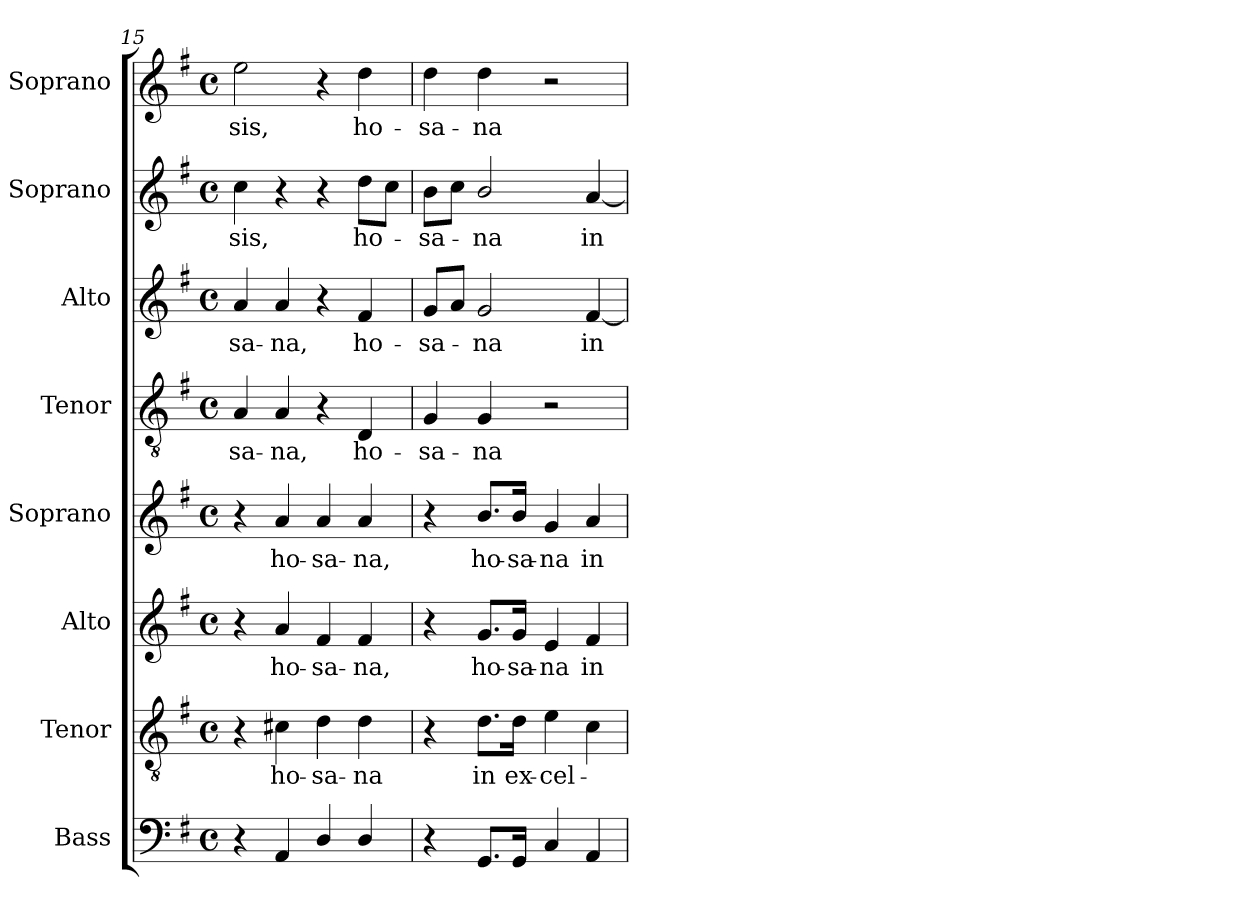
**kern	**kern	**text	**kern	**text	**kern	**text	**kern	**text	**kern	**text	**kern	**text	**kern	**text
*part8	*part7	*part7	*part6	*part6	*part5	*part5	*part4	*part4	*part3	*part3	*part2	*part2	*part1	*part1
*staff8	*staff7	*staff7	*staff6	*staff6	*staff5	*staff5	*staff4	*staff4	*staff3	*staff3	*staff2	*staff2	*staff1	*staff1
*I"Bass	*I"Tenor	*	*I"Alto	*	*I"Soprano	*	*I"Tenor	*	*I"Alto	*	*I"Soprano	*	*I"Soprano	*
*I'B.	*I'T.	*	*I'A.	*	*I'S.	*	*I'T.	*	*I'A.	*	*I'S.	*	*I'S.	*
*clefF4	*clefGv2	*	*clefG2	*	*clefG2	*	*clefGv2	*	*clefG2	*	*clefG2	*	*clefG2	*
*	*ITrd7c12	*	*	*	*	*	*ITrd7c12	*	*	*	*	*	*	*
*k[f#]	*k[f#]	*	*k[f#]	*	*k[f#]	*	*k[f#]	*	*k[f#]	*	*k[f#]	*	*k[f#]	*
*G:	*G:	*	*G:	*	*G:	*	*G:	*	*G:	*	*G:	*	*G:	*
*M4/4	*M4/4	*	*M4/4	*	*M4/4	*	*M4/4	*	*M4/4	*	*M4/4	*	*M4/4	*
*met(c)	*met(c)	*	*met(c)	*	*met(c)	*	*met(c)	*	*met(c)	*	*met(c)	*	*met(c)	*
=15	=15	=15	=15	=15	=15	=15	=15	=15	=15	=15	=15	=15	=15	=15
!	!	!	!	!	!	!	!	!LO:LY:b:color=#000000	!	!	!	!	!	!
!	!	!	!	!	!	!	!	!	!	!LO:LY:b:color=#000000	!	!	!	!
!	!	!	!	!	!	!	!	!	!	!	!	!LO:LY:b:color=#000000	!	!
!	!	!	!	!	!	!	!	!	!	!	!	!	!	!LO:LY:b:color=#000000
4r	4r	.	4r	.	4r	.	4AAi/	-sa-	4ai/	-sa-	4cci\	-sis,	2eei\	-sis,
!	!	!LO:LY:b:color=#000000	!	!	!	!	!	!	!	!	!	!	!	!
!	!	!	!	!LO:LY:b:color=#000000	!	!	!	!	!	!	!	!	!	!
!	!	!	!	!	!	!LO:LY:b:color=#000000	!	!	!	!	!	!	!	!
!	!	!	!	!	!	!	!	!LO:LY:b:color=#000000	!	!	!	!	!	!
!	!	!	!	!	!	!	!	!	!	!LO:LY:b:color=#000000	!	!	!	!
4AAi/	4C#Xi\	ho-	4ai/	ho-	4ai/	ho-	4AAi/	-na,	4ai/	-na,	4r	.	.	.
!	!	!LO:LY:b:color=#000000	!	!	!	!	!	!	!	!	!	!	!	!
!	!	!	!	!LO:LY:b:color=#000000	!	!	!	!	!	!	!	!	!	!
!	!	!	!	!	!	!LO:LY:b:color=#000000	!	!	!	!	!	!	!	!
4Di/	4Di\	-sa-	4f#i/	-sa-	4ai/	-sa-	4r	.	4r	.	4r	.	4r	.
!	!	!LO:LY:b:color=#000000	!	!	!	!	!	!	!	!	!	!	!	!
!	!	!	!	!LO:LY:b:color=#000000	!	!	!	!	!	!	!	!	!	!
!	!	!	!	!	!	!LO:LY:b:color=#000000	!	!	!	!	!	!	!	!
!	!	!	!	!	!	!	!	!LO:LY:b:color=#000000	!	!	!	!	!	!
!	!	!	!	!	!	!	!	!	!	!LO:LY:b:color=#000000	!	!	!	!
!	!	!	!	!	!	!	!	!	!	!	!	!LO:LY:b:color=#000000	!	!
!	!	!	!	!	!	!	!	!	!	!	!	!	!	!LO:LY:b:color=#000000
4Di/	4Di\	-na	4f#i/	-na,	4ai/	-na,	4DDi/	ho-	4f#i/	ho-	8ddi\L	ho-	4ddi\	ho-
.	.	.	.	.	.	.	.	.	.	.	8cci\J	.	.	.
=16	=16	=16	=16	=16	=16	=16	=16	=16	=16	=16	=16	=16	=16	=16
!	!	!	!	!	!	!	!	!LO:LY:b:color=#000000	!	!	!	!	!	!
!	!	!	!	!	!	!	!	!	!	!LO:LY:b:color=#000000	!	!	!	!
!	!	!	!	!	!	!	!	!	!	!	!	!LO:LY:b:color=#000000	!	!
!	!	!	!	!	!	!	!	!	!	!	!	!	!	!LO:LY:b:color=#000000
4r	4r	.	4r	.	4r	.	4GGi/	-sa-	8gi/L	-sa-	8bi\L	-sa-	4ddi\	-sa-
.	.	.	.	.	.	.	.	.	8ai/J	.	8cci\J	.	.	.
!	!	!LO:LY:b:color=#000000	!	!	!	!	!	!	!	!	!	!	!	!
!	!	!	!	!LO:LY:b:color=#000000	!	!	!	!	!	!	!	!	!	!
!	!	!	!	!	!	!LO:LY:b:color=#000000	!	!	!	!	!	!	!	!
!	!	!	!	!	!	!	!	!LO:LY:b:color=#000000	!	!	!	!	!	!
!	!	!	!	!	!	!	!	!	!	!LO:LY:b:color=#000000	!	!	!	!
!	!	!	!	!	!	!	!	!	!	!	!	!LO:LY:b:color=#000000	!	!
!	!	!	!	!	!	!	!	!	!	!	!	!	!	!LO:LY:b:color=#000000
8.GGi/L	8.Di\L	in	8.gi/L	ho-	8.bi/L	ho-	4GGi/	-na	2gi/	-na	2bi/	-na	4ddi\	-na
!	!	!LO:LY:b:color=#000000	!	!	!	!	!	!	!	!	!	!	!	!
!	!	!	!	!LO:LY:b:color=#000000	!	!	!	!	!	!	!	!	!	!
!	!	!	!	!	!	!LO:LY:b:color=#000000	!	!	!	!	!	!	!	!
16GGi/Jk	16Di\Jk	ex-	16gi/Jk	-sa-	16bi/Jk	-sa-	.	.	.	.	.	.	.	.
!	!	!LO:LY:b:color=#000000	!	!	!	!	!	!	!	!	!	!	!	!
!	!	!	!	!LO:LY:b:color=#000000	!	!	!	!	!	!	!	!	!	!
!	!	!	!	!	!	!LO:LY:b:color=#000000	!	!	!	!	!	!	!	!
4Ci/	4Ei\	-cel-	4ei/	-na	4gi/	-na	2r	.	.	.	.	.	2r	.
!	!	!	!	!LO:LY:b:color=#000000	!	!	!	!	!	!	!	!	!	!
!	!	!	!	!	!	!LO:LY:b:color=#000000	!	!	!	!	!	!	!	!
!	!	!	!	!	!	!	!	!	!	!LO:LY:b:color=#000000	!	!	!	!
!	!	!	!	!	!	!	!	!	!	!	!	!LO:LY:b:color=#000000	!	!
4AAi/	4Ci\	.	4f#i/	in	4ai/	in	.	.	[4f#i/	in	[4ai/	in	.	.
=	=	=	=	=	=	=	=	=	=	=	=	=	=	=
*-	*-	*-	*-	*-	*-	*-	*-	*-	*-	*-	*-	*-	*-	*-
